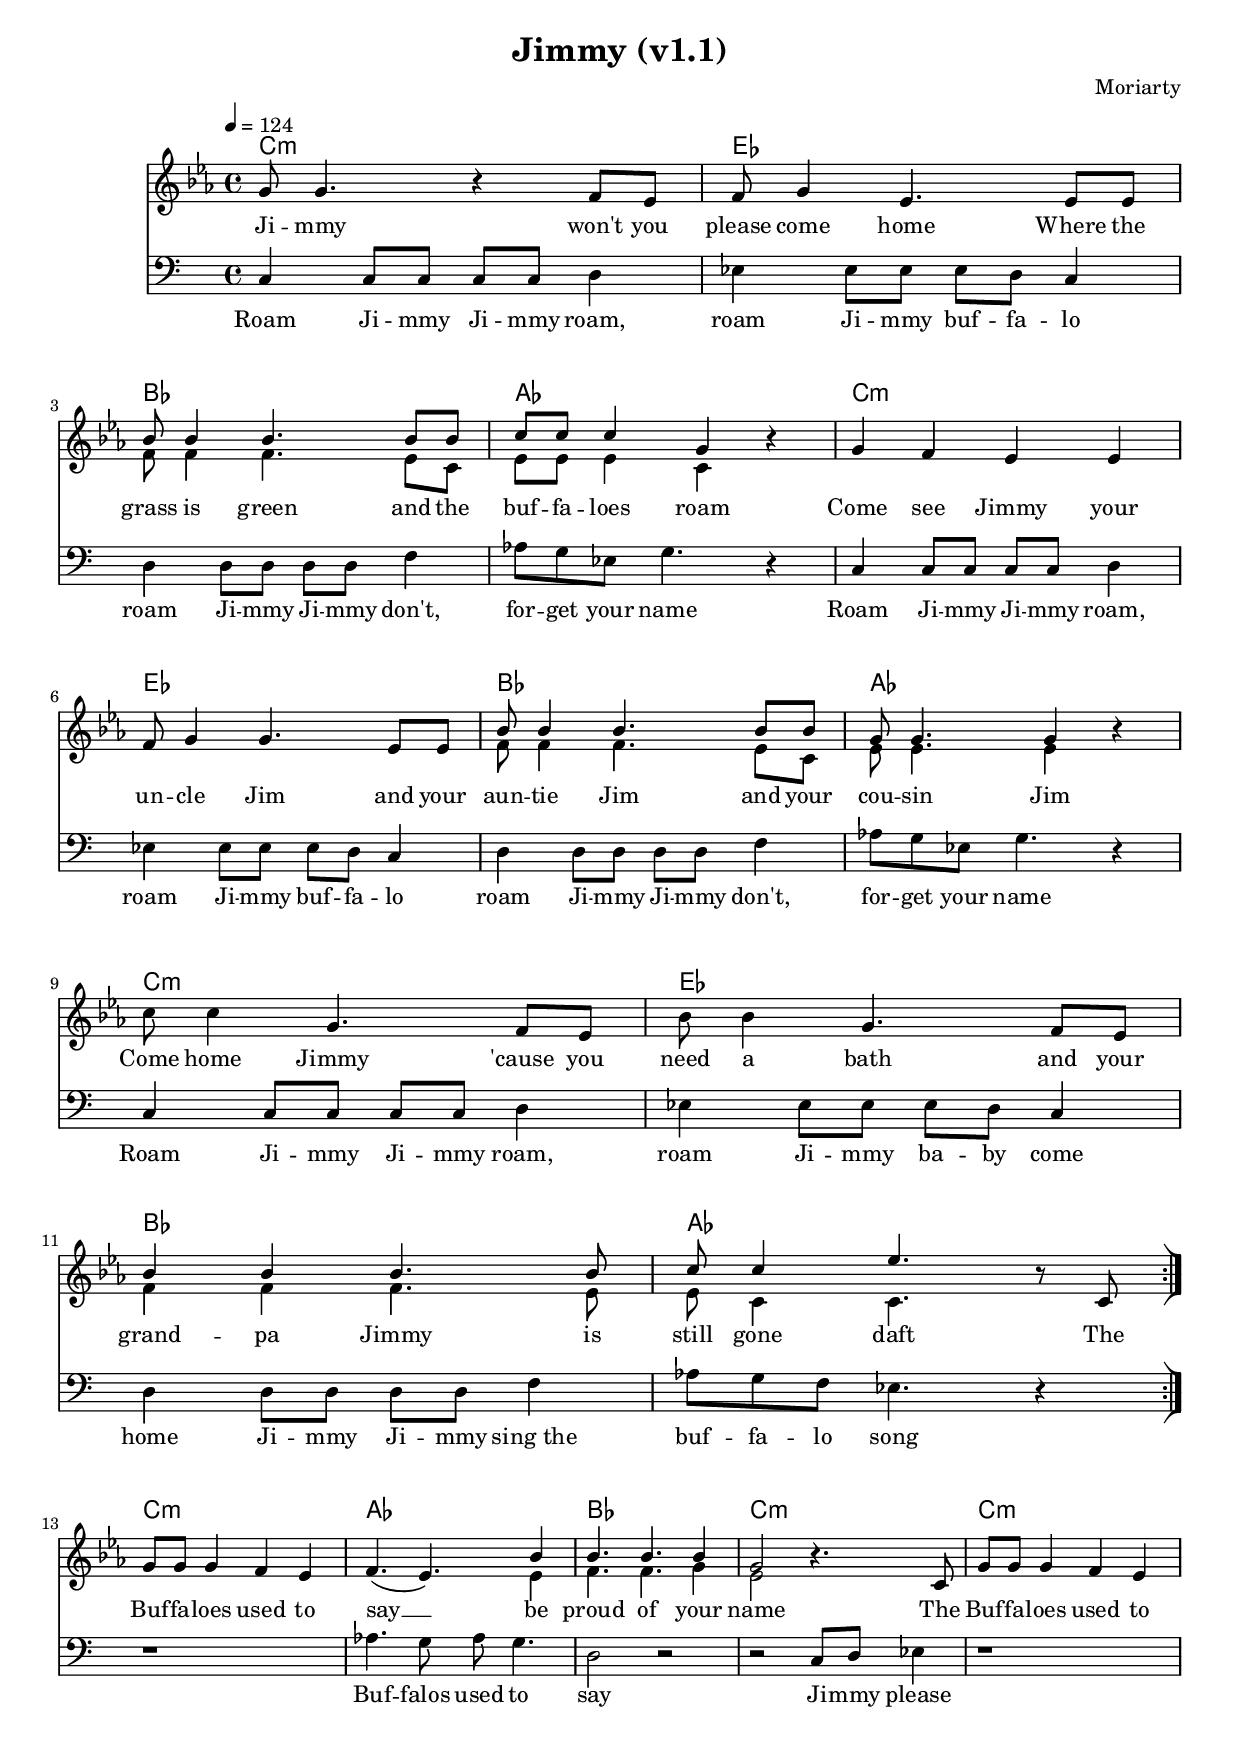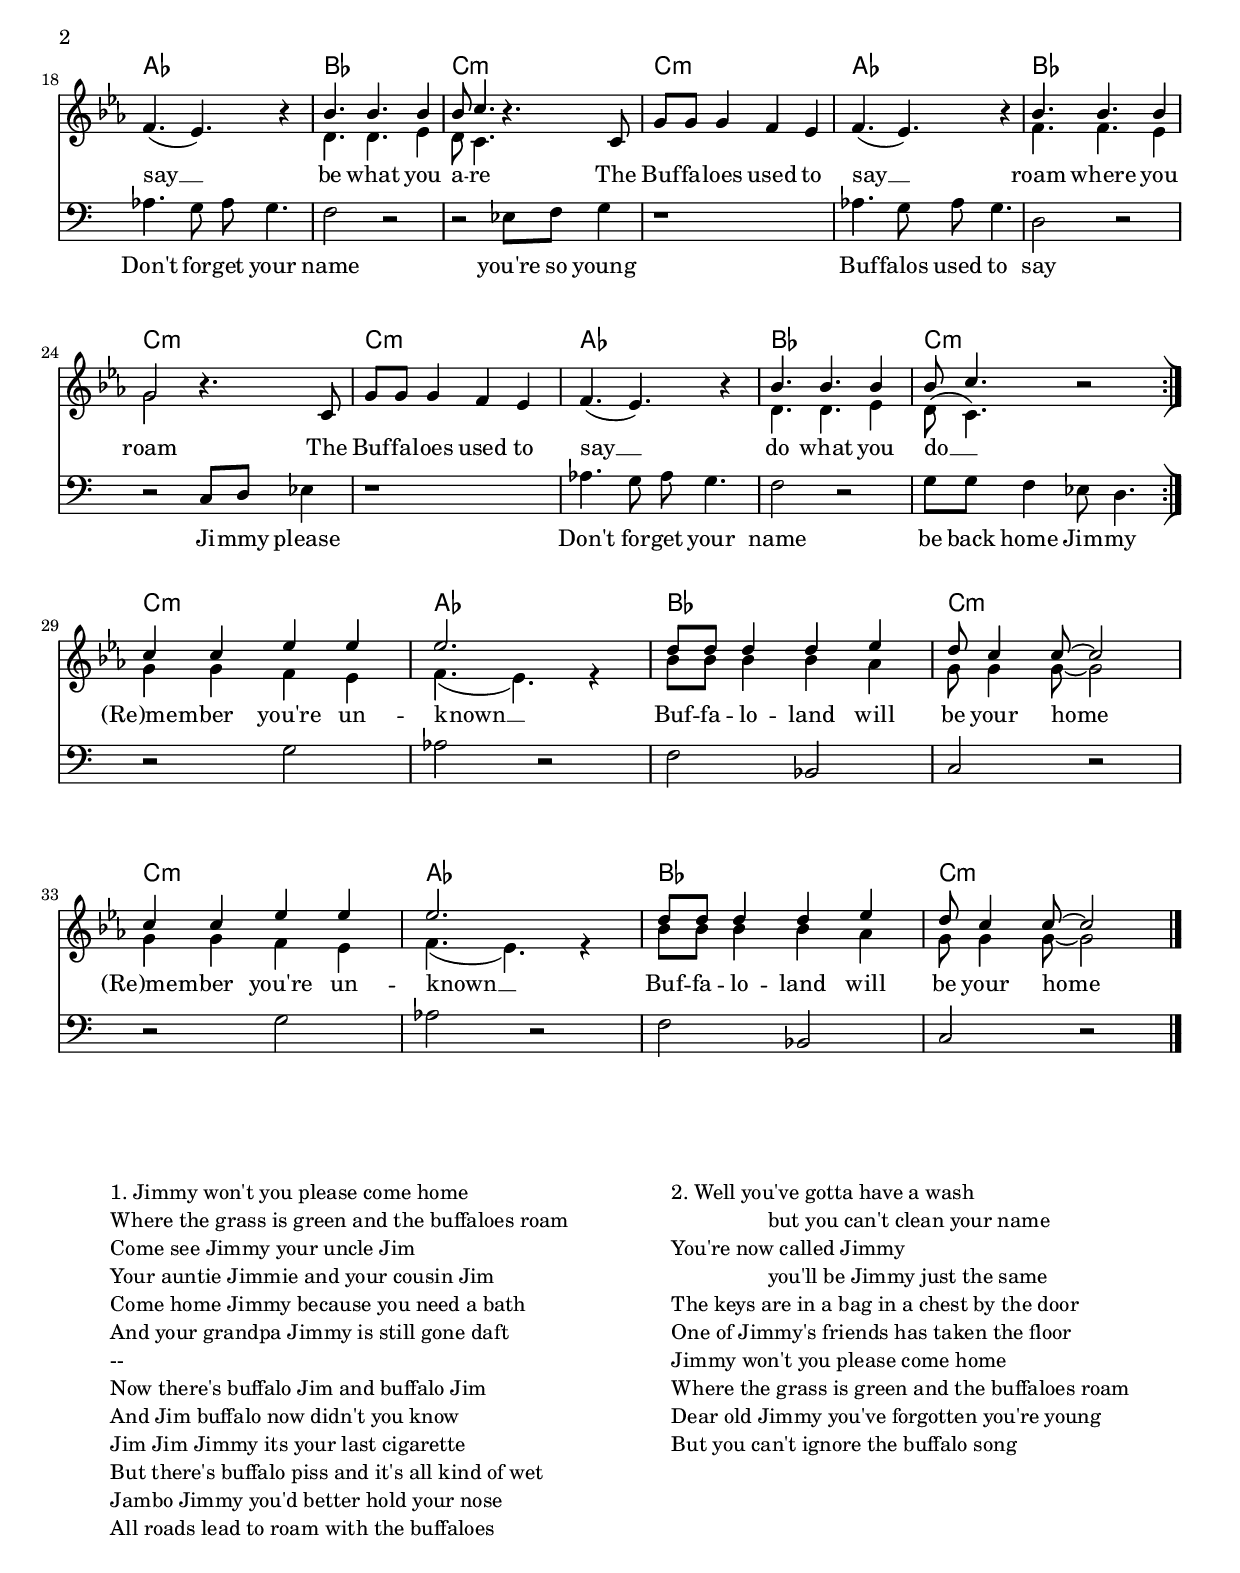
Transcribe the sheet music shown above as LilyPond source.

\version "2.22"

\include "swing.ly"

\header {
  title = "Jimmy (v1.1)"
  composer = "Moriarty"
}


#(set-global-staff-size 18)


lead = \new Voice = "lead" {
  \time 4/4
  \tempo 4 = 124
  \relative { { e'8 e4. r4 d8 c | d e4 c4. c8 c | \stemDown d8 d4 d4. c8 a | c c c4 a4 r4 | \stemNeutral
		e'4 d4 c4 c | d8 e4 e4. c8 c | \stemDown d8 d4 d4. c8 a | c c4. c4 r4 | \stemNeutral
		a'8 a4 e4. d8 c | g'8 g4 e4. d8 c | \stemDown d4 d d4. c8 | c a4 a4. r8 \stemNeutral a \bar ":|]" \break }
	      { e'8 e e4 d c | d4.( c4.) \stemDown c4 | d4. d4. e4 | c2 r4. \stemNeutral a8 
		e'8 e e4 d c | d4.( c4.) r4 | \stemDown b4. b4. c4 | b8 a4. r4. \stemNeutral a8 
		e'8 e e4 d c | d4.( c4.) r4 | \stemDown d4. d4. c4 | e2 r4. \stemNeutral a,8 
		e'8 e e4 d c | d4.( c4.) r4 | \stemDown b4. b4. c4 | b8( a4.) r2 \bar ":|]" \stemNeutral \break }
	      { \voiceTwo e'4 e d c | d4.( c4.) r4 | g'8 g g4 g f | e8 e4 e8~e2 |
		e4 e d c | d4.( c4.) r4 | g'8 g g4 g f | e8 e4 e8~e2 \bar "|." }	      
	    }
}

backing = \new Voice = "back" {
  \voiceOne
  \relative {
    \key a \minor {
      { s1 | s1 | g'8 g4 g4. g8 g | a a a4 e4 s4 |
	s1 | s1 | g8 g4 g4. g8 g | e e4. e4 s4 |
	s1 | s1 | g4 g g4. g8 | a a4 c4. s4 | }
      { s1 | s2. g4 | g4. g4. g4 | e2 s2 |
	s1 | s1 | g4. g4. g4 | g8 a4. s2 |
	s1 | s1 | g4. g4. g4 | e2 s2 |
	s1 | s1 | g4. g4. g4 | g8 a4. s2 | }
      { a4 a c c | c2. s4 | b8 b b4 b c | b8 a4 a8~a2 |
	a4 a c c | c2. s4 | b8 b b4 b c | b8 a4 a8~a2 | }
    }
  }
}


bass = {
  \clef "bass"
  \relative {
    { a,4 a8 a a a8 b4  | c c8 c c b a4 | b4 b8 b b b d4 | f8 e c e4. r4 |
      a,4 a8 a a a8 b4  | c c8 c c b a4 | b4 b8 b b b d4 | f8 e c e4. r4 |
      a,4 a8 a a a8 b4  | c c8 c c b a4 | b4 b8 b b b d4 | f8 e d c4. r4 | }
    { r1 | f4. e8 f e4. | b2 r2 | r2 a8 b c4 |
      r1 | f4. e8 f e4. | d2 r2 | r2 c8 d e4 |
      r1 | f4. e8 f e4. | b2 r2 | r2 a8 b c4 |
      r1 | f4. e8 f e4. | d2 r2 | e8 e d4 c8 b4. | }
    { r2 e2 | f2 r2 | d2 g,2 | a2 r2
      r2 e'2 | f2 r2 | d2 g,2 | a2 r2 |}
  }
}


chordz = \chords {
  { a1:m | c | g | f |
    a1:m | c | g | f |
    a1:m | c | g | f | }
  { a1:m | f | g | a:m |
    a1:m | f | g | a:m |
    a1:m | f | g | a:m |
    a1:m | f | g | a:m | }
  { a1:m | f | g | a:m |
    a1:m | f | g | a:m | }
}


\score {
  {
    \transpose c ees 
    <<
      \new ChordNames \chordz
      \new Staff  << \backing \lead >>
      \new Lyrics \lyricsto "lead" {
	{
	  Ji -- mmy won't you please come home
	  Where the grass is green and the buf -- fa -- loes roam
	  Come see Jimmy your un -- cle Jim and your aun -- tie Jim and your cou -- sin Jim
	  Come home Jimmy 'cause you need a bath and your grand -- pa Jimmy is still gone daft
	}
	{
	  The Buf -- fa -- loes used to say __ be proud of your name
	  The Buf -- fa -- loes used to say __ be what you a -- re
	  The Buf -- fa -- loes used to say __ roam where you roam
	  The Buf -- fa -- loes used to say __ do what you do __
	}
	{
	  (Re)mem -- ber you're un -- known __
	  Buf -- fa -- lo -- land will be your home
	  (Re)mem -- ber you're un -- known __
	  Buf -- fa -- lo -- land will be your home
	}
      }
      \new Staff  \bass
      \addlyrics {
	{
	  Roam Ji -- mmy Ji -- mmy roam, roam Ji -- mmy buf -- fa -- lo roam Ji -- mmy Ji -- mmy don't, for -- get your name
	  Roam Ji -- mmy Ji -- mmy roam, roam Ji -- mmy buf -- fa -- lo roam Ji -- mmy Ji -- mmy don't, for -- get your name
	  Roam Ji -- mmy Ji -- mmy roam, roam Ji -- mmy ba -- by come home Ji -- mmy Ji -- mmy sing_the buf -- fa -- lo song
	}
	{
	  Buf -- falos used to say Ji -- mmy please
	  Don't for -- get your name you're so young
	  Buf -- falos used to say Ji -- mmy please
	  Don't for -- get your name be back home Jim -- my
	}
      }
    >> }
}
\book {
  \bookOutputSuffix "tutti"
  \score {
    \unfoldRepeats
    \tripletFeel 8
    \transpose c ees
    <<
      \new Staff { \set Staff.midiInstrument = #"acoustic grand"
		   \lead }
      \new Staff { \set Staff.midiInstrument = #"harmonica"
		   \backing }
      \new Staff { \set Staff.midiInstrument = #"acoustic bass"
		   \bass }
    >>
    \midi { }
  }
}

\book {
  \bookOutputSuffix "lead"
  \score {
    \unfoldRepeats
    \tripletFeel 8
    \transpose c ees
    <<
      \new Staff { \set Staff.midiMaximumVolume = #1
		   \lead }
      \new Staff { \set Staff.midiMaximumVolume = #0.2
		   \backing }
      \new Staff { \set Staff.midiMaximumVolume = #0.2
		   \bass }
    >>
    \midi { }
  }
}

\book {
  \bookOutputSuffix "backing"
  \score {
    \unfoldRepeats
    \tripletFeel 8
    \transpose c ees
    <<
      \new Staff { \set Staff.midiMaximumVolume = #0.2
		   \lead }
      \new Staff { \set Staff.midiMaximumVolume = #1
		   \backing }
      \new Staff { \set Staff.midiMaximumVolume = #0.2
		   \bass }
    >>
    \midi { }
  }
}

\book {
  \bookOutputSuffix "bass"
  \score {
    \unfoldRepeats
    \tripletFeel 8
    \transpose c ees
    <<
      \new Staff { \set Staff.midiMaximumVolume = #0.2
		   \lead }
      \new Staff { \set Staff.midiMaximumVolume = #0.2
		   \backing }
      \new Staff { \set Staff.midiMaximumVolume = #1
		   \bass }
    >>
    \midi { }
  }
}


\markup {
  \fill-line {
    \hspace #1
    \column {
      \line { 1. Jimmy won't you please come home }
      \line { Where the grass is green and the buffaloes roam }
      \line { Come see Jimmy your uncle Jim }
      \line { Your auntie Jimmie and your cousin Jim }
      \line { Come home Jimmy because you need a bath }
      \line { And your grandpa Jimmy is still gone daft }
      \line { -- }
      \line { Now there's buffalo Jim and buffalo Jim }
      \line { And Jim buffalo now didn't you know }
      \line { Jim Jim Jimmy its your last cigarette }
      \line { But there's buffalo piss and it's all kind of wet }
      \line { Jambo Jimmy you'd better hold your nose }
      \line { All roads lead to roam with the buffaloes }
    }
    \hspace #2
    \column {
      \line { 2. Well you've gotta have a wash }
      \line { "                " but you can't clean your name }
      \line { You're now called Jimmy }
      \line { "                " you'll be Jimmy just the same }
      \line { The keys are in a bag in a chest by the door }
      \line { One of Jimmy's friends has taken the floor }
      \line { Jimmy won't you please come home }
      \line { Where the grass is green and the buffaloes roam }
      \line { Dear old Jimmy you've forgotten you're young }
      \line { But you can't ignore the buffalo song }
    }
    \hspace #1
  }
}

